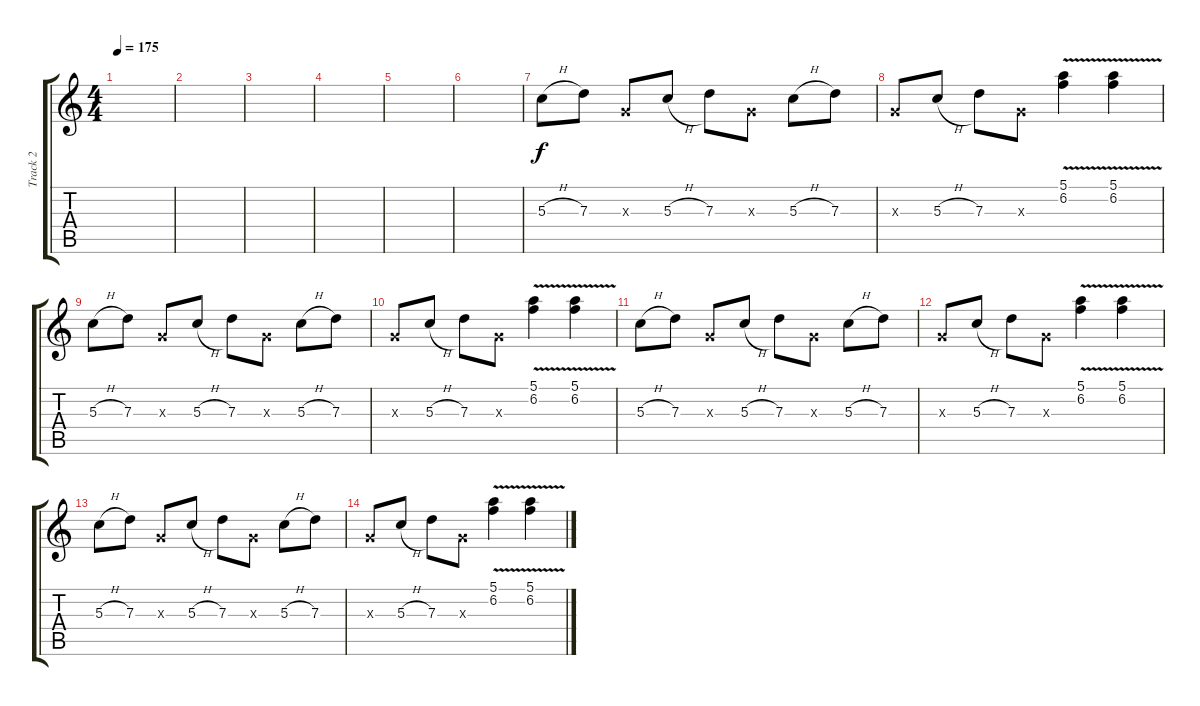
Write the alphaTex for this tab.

\track ("Track 2" "Track 2") {instrument distortionguitar}
\staff {score tabs}
\tuning (E4 B3 G3 D3 A2 E2) {hide}
\ts (4 4)
\tempo 175
\clef g2
\ks c
|
|
|
|
|
|
5.3{h}.8 7.3.8 0.3{x}.8 5.3{h}.8 7.3.8 0.3{x}.8 5.3{h}.8 7.3.8 |
0.3{x}.8 5.3{h}.8 7.3.8 0.3{x}.8 (5.1 6.2{v}).4 (5.1 6.2{v}).4 |
5.3{h}.8 7.3.8 0.3{x}.8 5.3{h}.8 7.3.8 0.3{x}.8 5.3{h}.8 7.3.8 |
0.3{x}.8 5.3{h}.8 7.3.8 0.3{x}.8 (5.1 6.2{v}).4 (5.1 6.2{v}).4 |
5.3{h}.8 7.3.8 0.3{x}.8 5.3{h}.8 7.3.8 0.3{x}.8 5.3{h}.8 7.3.8 |
0.3{x}.8 5.3{h}.8 7.3.8 0.3{x}.8 (5.1 6.2{v}).4 (5.1 6.2{v}).4 |
5.3{h}.8 7.3.8 0.3{x}.8 5.3{h}.8 7.3.8 0.3{x}.8 5.3{h}.8 7.3.8 |
0.3{x}.8 5.3{h}.8 7.3.8 0.3{x}.8 (5.1 6.2{v}).4 (5.1 6.2{v}).4
